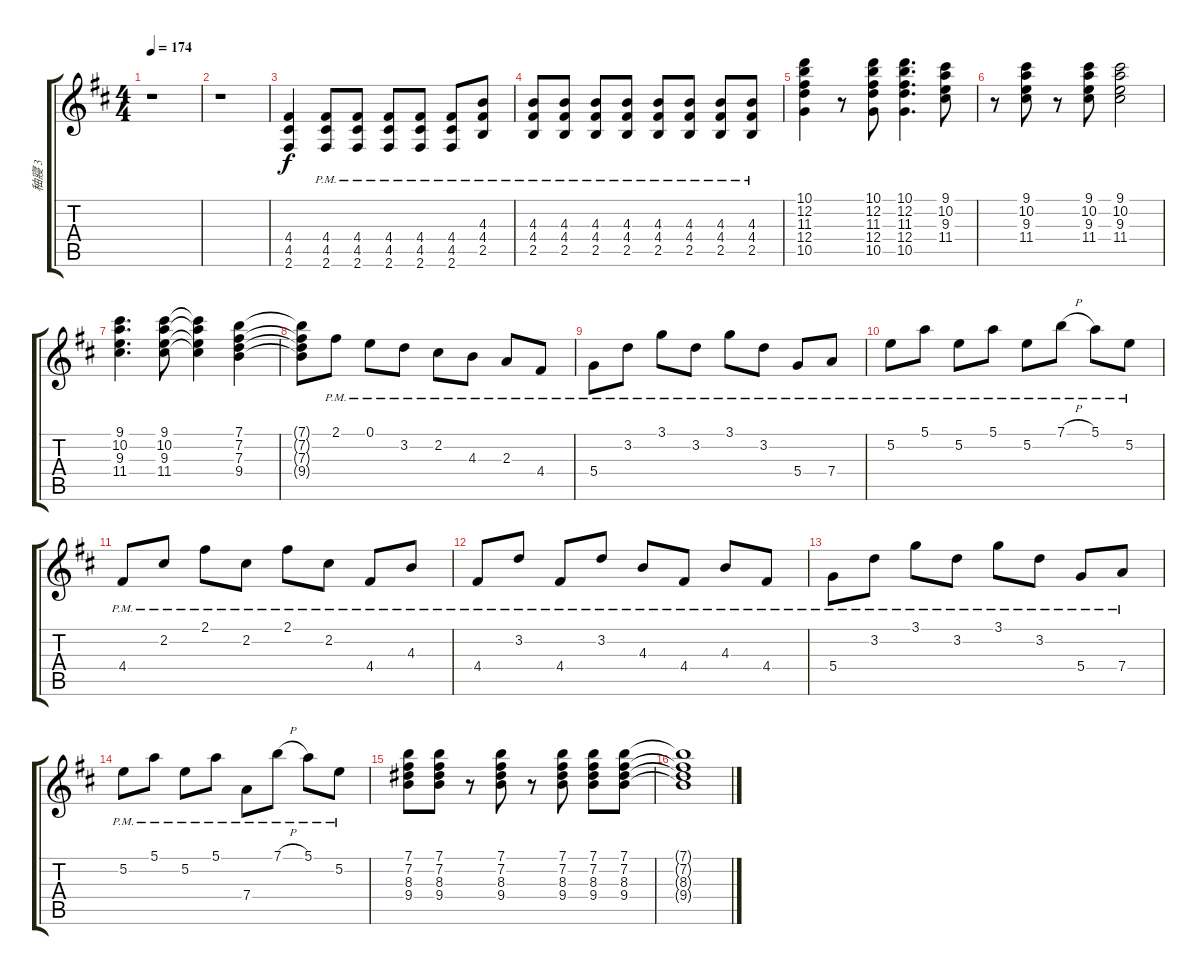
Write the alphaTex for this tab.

\track ("秞寢 3" "秞寢 3") {instrument distortionguitar}
\staff {score tabs}
\tuning (E4 B3 G3 D3 A2 E2) {hide}
\ts (4 4)
\tempo 174
\clef g2
\ks d
r.1{dy f} |
r.1 |
(4.4 4.5 2.6).4 (4.4{pm} 4.5{pm} 2.6{pm}).8 (4.4{pm} 4.5{pm} 2.6{pm}).8 (4.4{pm} 4.5{pm} 2.6{pm}).8 (4.4{pm} 4.5{pm} 2.6{pm}).8 (4.4{pm} 4.5{pm} 2.6{pm}).8 (4.3{pm} 4.4{pm} 2.5{pm}).8 |
(4.3 4.4 2.5{pm}).8 (4.3 4.4 2.5{pm}).8 (4.3 4.4 2.5{pm}).8 (4.3 4.4 2.5{pm}).8 (4.3 4.4 2.5{pm}).8 (4.3 4.4 2.5{pm}).8 (4.3 4.4 2.5{pm}).8 (4.3 4.4 2.5{pm}).8 |
(10.1 12.2 11.3 12.4 10.5).4 r.8 (10.1 12.2 11.3 12.4 10.5).8 (10.1 12.2 11.3 12.4 10.5).4{d} (9.1 10.2 9.3 11.4).8 |
r.8 (9.1 10.2 9.3 11.4).8 r.8 (9.1 10.2 9.3 11.4).8 (9.1 10.2 9.3 11.4).2 |
(9.1 10.2 9.3 11.4).4{d} (9.1 10.2 9.3 11.4).8 (9.1{t} 10.2{t} 9.3{t} 11.4{t}).4 (7.1 7.2 7.3 9.4).4 |
(7.1{t} 7.2{t} 7.3{t} 9.4{t}).8 2.1{pm}.8 0.1{pm}.8 3.2{pm}.8 2.2{pm}.8 4.3{pm}.8 2.3{pm}.8 4.4{pm}.8 |
5.4{pm}.8 3.2{pm}.8 3.1{pm}.8 3.2{pm}.8 3.1{pm}.8 3.2{pm}.8 5.4{pm}.8 7.4{pm}.8 |
5.2{pm}.8 5.1{pm}.8 5.2{pm}.8 5.1{pm}.8 5.2{pm}.8 7.1{h pm}.8 5.1{pm}.8 5.2{pm}.8 |
4.4{pm}.8 2.2{pm}.8 2.1{pm}.8 2.2{pm}.8 2.1{pm}.8 2.2{pm}.8 4.4{pm}.8 4.3{pm}.8 |
4.4{pm}.8 3.2{pm}.8 4.4{pm}.8 3.2{pm}.8 4.3{pm}.8 4.4{pm}.8 4.3{pm}.8 4.4{pm}.8 |
5.4{pm}.8 3.2{pm}.8 3.1{pm}.8 3.2{pm}.8 3.1{pm}.8 3.2{pm}.8 5.4{pm}.8 7.4{pm}.8 |
5.2{pm}.8 5.1{pm}.8 5.2{pm}.8 5.1{pm}.8 7.4{pm}.8 7.1{h pm}.8 5.1{pm}.8 5.2{pm}.8 |
(7.1 7.2 8.3 9.4).8 (7.1 7.2 8.3 9.4).8 r.8 (7.1 7.2 8.3 9.4).8 r.8 (7.1 7.2 8.3 9.4).8 (7.1 7.2 8.3 9.4).8 (7.1 7.2 8.3 9.4).8 |
(7.1{t} 7.2{t} 8.3{t} 9.4{t}).1
